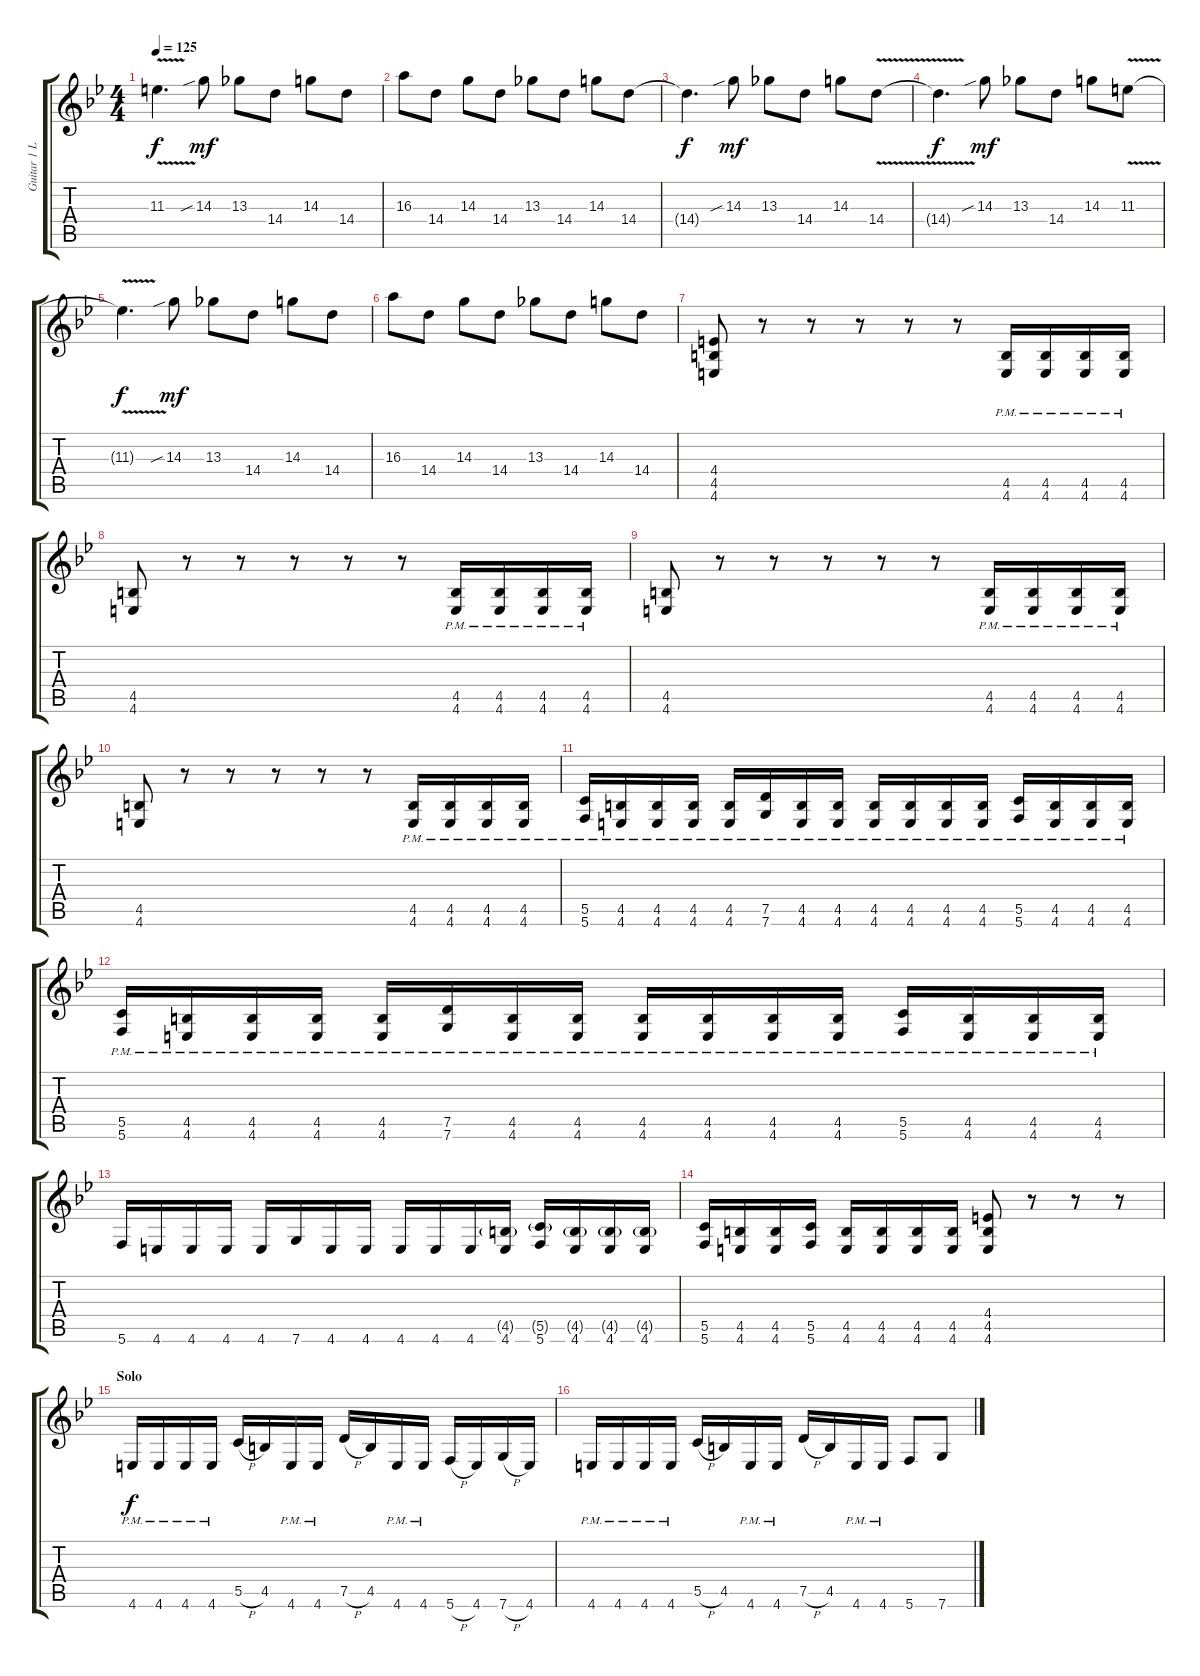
\track ("Guitar 1 Left" "Guitar 1 L") {instrument distortionguitar}
\staff {score tabs}
\tuning (D4 A3 F3 C3 G2 C2) {hide}
\ts (4 4)
\tempo 125
\clef g2
\ks bb
11.3{v t}.4{d dy f} 14.3{sib}.8{dy mf} 13.3.8 14.4.8 14.3.8 14.4.8 |
16.3.8 14.4.8 14.3.8 14.4.8 13.3.8 14.4.8 14.3.8 14.4.8 |
14.4{t}.4{d dy f} 14.3{sib}.8{dy mf} 13.3.8 14.4.8 14.3.8 14.4{v}.8 |
14.4{v t}.4{d dy f} 14.3{sib}.8{dy mf} 13.3.8 14.4.8 14.3.8 11.3{v}.8 |
11.3{v t}.4{d dy f} 14.3{sib}.8{dy mf} 13.3.8 14.4.8 14.3.8 14.4.8 |
16.3.8 14.4.8 14.3.8 14.4.8 13.3.8 14.4.8 14.3.8 14.4.8 |
(4.4 4.5 4.6).8 r.8 r.8 r.8 r.8 r.8 (4.5{pm} 4.6{pm}).16 (4.5{pm} 4.6{pm}).16 (4.5{pm} 4.6{pm}).16 (4.5{pm} 4.6{pm}).16 |
(4.5 4.6).8 r.8 r.8 r.8 r.8 r.8 (4.5{pm} 4.6{pm}).16 (4.5{pm} 4.6{pm}).16 (4.5{pm} 4.6{pm}).16 (4.5{pm} 4.6{pm}).16 |
(4.5 4.6).8 r.8 r.8 r.8 r.8 r.8 (4.5{pm} 4.6{pm}).16 (4.5{pm} 4.6{pm}).16 (4.5{pm} 4.6{pm}).16 (4.5{pm} 4.6{pm}).16 |
(4.5 4.6).8 r.8 r.8 r.8 r.8 r.8 (4.5{pm} 4.6{pm}).16 (4.5{pm} 4.6{pm}).16 (4.5{pm} 4.6{pm}).16 (4.5{pm} 4.6{pm}).16 |
(5.5{pm} 5.6{pm}).16 (4.5{pm} 4.6{pm}).16 (4.5{pm} 4.6{pm}).16 (4.5{pm} 4.6{pm}).16 (4.5{pm} 4.6{pm}).16 (7.5{pm} 7.6{pm}).16 (4.5{pm} 4.6{pm}).16 (4.5{pm} 4.6{pm}).16 (4.5{pm} 4.6{pm}).16 (4.5{pm} 4.6{pm}).16 (4.5{pm} 4.6{pm}).16 (4.5{pm} 4.6{pm}).16 (5.5{pm} 5.6{pm}).16 (4.5{pm} 4.6{pm}).16 (4.5{pm} 4.6{pm}).16 (4.5{pm} 4.6{pm}).16 |
(5.5{pm} 5.6{pm}).16 (4.5{pm} 4.6{pm}).16 (4.5{pm} 4.6{pm}).16 (4.5{pm} 4.6{pm}).16 (4.5{pm} 4.6{pm}).16 (7.5{pm} 7.6{pm}).16 (4.5{pm} 4.6{pm}).16 (4.5{pm} 4.6{pm}).16 (4.5{pm} 4.6{pm}).16 (4.5{pm} 4.6{pm}).16 (4.5{pm} 4.6{pm}).16 (4.5{pm} 4.6{pm}).16 (5.5{pm} 5.6{pm}).16 (4.5{pm} 4.6{pm}).16 (4.5{pm} 4.6{pm}).16 (4.5{pm} 4.6{pm}).16 |
5.6.16 4.6.16 4.6.16 4.6.16 4.6.16 7.6.16 4.6.16 4.6.16 4.6.16 4.6.16 4.6.16 (4.5{g} 4.6).16 (5.5{g} 5.6).16 (4.5{g} 4.6).16 (4.5{g} 4.6).16 (4.5{g} 4.6).16 |
(5.5 5.6).16 (4.5 4.6).16 (4.5 4.6).16 (5.5 5.6).16 (4.5 4.6).16 (4.5 4.6).16 (4.5 4.6).16 (4.5 4.6).16 (4.4 4.5 4.6).8 r.8 r.8 r.8 |
\section ("" "Solo")
4.6{pm}.16{dy f} 4.6{pm}.16 4.6{pm}.16 4.6{pm}.16 5.5{h}.16 4.5.16 4.6{pm}.16 4.6{pm}.16 7.5{h}.16 4.5.16 4.6{pm}.16 4.6{pm}.16 5.6{h}.16 4.6.16 7.6{h}.16 4.6.16 |
4.6{pm}.16 4.6{pm}.16 4.6{pm}.16 4.6{pm}.16 5.5{h}.16 4.5.16 4.6{pm}.16 4.6{pm}.16 7.5{h}.16 4.5.16 4.6{pm}.16 4.6{pm}.16 5.6.8 7.6.8
